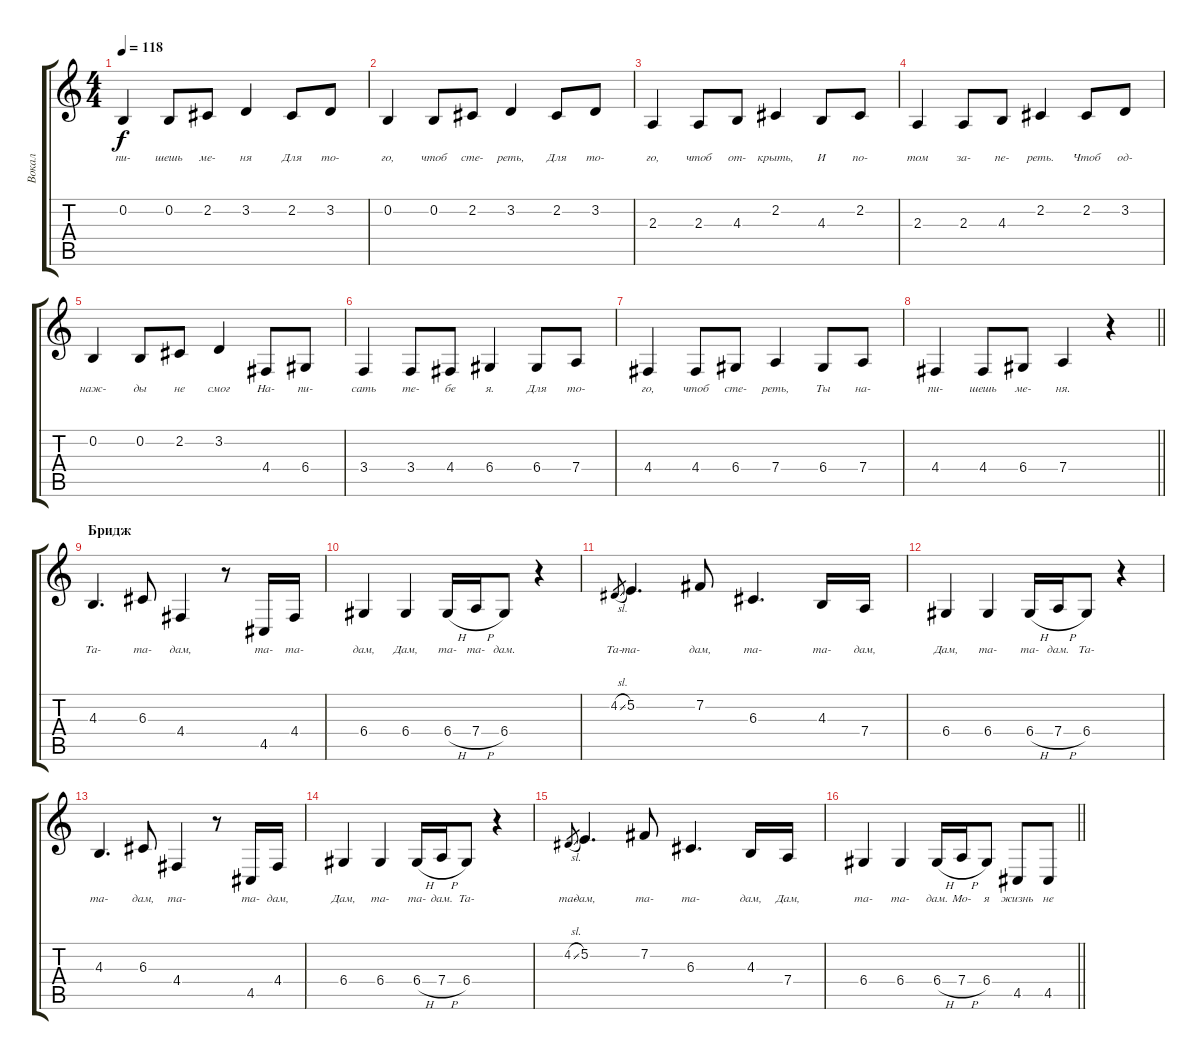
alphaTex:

\track ("Вокал" "Вокал") {instrument clarinet}
\staff {score tabs}
\tuning (E4 B3 G3 D3 A2 E2) {hide}
\ts (4 4)
\tempo 118
\clef g2
\ks c
0.2.4{lyrics (0 "пи-") lyrics (1 "") lyrics (2 "") lyrics (3 "") lyrics (4 "") dy f} 0.2.8{lyrics (0 "шешь") lyrics (1 "") lyrics (2 "") lyrics (3 "") lyrics (4 "")} 2.2.8{lyrics (0 "ме-") lyrics (1 "") lyrics (2 "") lyrics (3 "") lyrics (4 "")} 3.2.4{lyrics (0 "ня") lyrics (1 "") lyrics (2 "") lyrics (3 "") lyrics (4 "")} 2.2.8{lyrics (0 "Для") lyrics (1 "") lyrics (2 "") lyrics (3 "") lyrics (4 "")} 3.2.8{lyrics (0 "то-") lyrics (1 "") lyrics (2 "") lyrics (3 "") lyrics (4 "")} |
0.2.4{lyrics (0 "го,") lyrics (1 "") lyrics (2 "") lyrics (3 "") lyrics (4 "")} 0.2.8{lyrics (0 "чтоб") lyrics (1 "") lyrics (2 "") lyrics (3 "") lyrics (4 "")} 2.2.8{lyrics (0 "сте-") lyrics (1 "") lyrics (2 "") lyrics (3 "") lyrics (4 "")} 3.2.4{lyrics (0 "реть,") lyrics (1 "") lyrics (2 "") lyrics (3 "") lyrics (4 "")} 2.2.8{lyrics (0 "Для") lyrics (1 "") lyrics (2 "") lyrics (3 "") lyrics (4 "")} 3.2.8{lyrics (0 "то-") lyrics (1 "") lyrics (2 "") lyrics (3 "") lyrics (4 "")} |
2.3.4{lyrics (0 "го,") lyrics (1 "") lyrics (2 "") lyrics (3 "") lyrics (4 "")} 2.3.8{lyrics (0 "чтоб") lyrics (1 "") lyrics (2 "") lyrics (3 "") lyrics (4 "")} 4.3.8{lyrics (0 "от-") lyrics (1 "") lyrics (2 "") lyrics (3 "") lyrics (4 "")} 2.2.4{lyrics (0 "крыть,") lyrics (1 "") lyrics (2 "") lyrics (3 "") lyrics (4 "")} 4.3.8{lyrics (0 "И") lyrics (1 "") lyrics (2 "") lyrics (3 "") lyrics (4 "")} 2.2.8{lyrics (0 "по-") lyrics (1 "") lyrics (2 "") lyrics (3 "") lyrics (4 "")} |
2.3.4{lyrics (0 "том") lyrics (1 "") lyrics (2 "") lyrics (3 "") lyrics (4 "")} 2.3.8{lyrics (0 "за-") lyrics (1 "") lyrics (2 "") lyrics (3 "") lyrics (4 "")} 4.3.8{lyrics (0 "пе-") lyrics (1 "") lyrics (2 "") lyrics (3 "") lyrics (4 "")} 2.2.4{lyrics (0 "реть.") lyrics (1 "") lyrics (2 "") lyrics (3 "") lyrics (4 "")} 2.2.8{lyrics (0 "Чтоб") lyrics (1 "") lyrics (2 "") lyrics (3 "") lyrics (4 "")} 3.2.8{lyrics (0 "од-") lyrics (1 "") lyrics (2 "") lyrics (3 "") lyrics (4 "")} |
0.2.4{lyrics (0 "наж-") lyrics (1 "") lyrics (2 "") lyrics (3 "") lyrics (4 "")} 0.2.8{lyrics (0 "ды") lyrics (1 "") lyrics (2 "") lyrics (3 "") lyrics (4 "")} 2.2.8{lyrics (0 "не") lyrics (1 "") lyrics (2 "") lyrics (3 "") lyrics (4 "")} 3.2.4{lyrics (0 "смог") lyrics (1 "") lyrics (2 "") lyrics (3 "") lyrics (4 "")} 4.4.8{lyrics (0 "На-") lyrics (1 "") lyrics (2 "") lyrics (3 "") lyrics (4 "")} 6.4.8{lyrics (0 "пи-") lyrics (1 "") lyrics (2 "") lyrics (3 "") lyrics (4 "")} |
3.4.4{lyrics (0 "сать") lyrics (1 "") lyrics (2 "") lyrics (3 "") lyrics (4 "")} 3.4.8{lyrics (0 "те-") lyrics (1 "") lyrics (2 "") lyrics (3 "") lyrics (4 "")} 4.4.8{lyrics (0 "бе") lyrics (1 "") lyrics (2 "") lyrics (3 "") lyrics (4 "")} 6.4.4{lyrics (0 "я.") lyrics (1 "") lyrics (2 "") lyrics (3 "") lyrics (4 "")} 6.4.8{lyrics (0 "Для") lyrics (1 "") lyrics (2 "") lyrics (3 "") lyrics (4 "")} 7.4.8{lyrics (0 "то-") lyrics (1 "") lyrics (2 "") lyrics (3 "") lyrics (4 "")} |
4.4.4{lyrics (0 "го,") lyrics (1 "") lyrics (2 "") lyrics (3 "") lyrics (4 "")} 4.4.8{lyrics (0 "чтоб") lyrics (1 "") lyrics (2 "") lyrics (3 "") lyrics (4 "")} 6.4.8{lyrics (0 "сте-") lyrics (1 "") lyrics (2 "") lyrics (3 "") lyrics (4 "")} 7.4.4{lyrics (0 "реть,") lyrics (1 "") lyrics (2 "") lyrics (3 "") lyrics (4 "")} 6.4.8{lyrics (0 "Ты") lyrics (1 "") lyrics (2 "") lyrics (3 "") lyrics (4 "")} 7.4.8{lyrics (0 "на-") lyrics (1 "") lyrics (2 "") lyrics (3 "") lyrics (4 "")} |
\barLineRight lightlight
4.4.4{lyrics (0 "пи-") lyrics (1 "") lyrics (2 "") lyrics (3 "") lyrics (4 "")} 4.4.8{lyrics (0 "шешь") lyrics (1 "") lyrics (2 "") lyrics (3 "") lyrics (4 "")} 6.4.8{lyrics (0 "ме-") lyrics (1 "") lyrics (2 "") lyrics (3 "") lyrics (4 "")} 7.4.4{lyrics (0 "ня.") lyrics (1 "") lyrics (2 "") lyrics (3 "") lyrics (4 "")} r.4 |
\section ("" "Бридж")
4.3.4{d lyrics (0 "Та-") lyrics (1 "") lyrics (2 "") lyrics (3 "") lyrics (4 "")} 6.3.8{lyrics (0 "та-") lyrics (1 "") lyrics (2 "") lyrics (3 "") lyrics (4 "")} 4.4.4{lyrics (0 "дам,") lyrics (1 "") lyrics (2 "") lyrics (3 "") lyrics (4 "")} r.8 4.5.16{lyrics (0 "та-") lyrics (1 "") lyrics (2 "") lyrics (3 "") lyrics (4 "")} 4.4.16{lyrics (0 "та-") lyrics (1 "") lyrics (2 "") lyrics (3 "") lyrics (4 "")} |
6.4.4{lyrics (0 "дам,") lyrics (1 "") lyrics (2 "") lyrics (3 "") lyrics (4 "")} 6.4.4{lyrics (0 "Дам,") lyrics (1 "") lyrics (2 "") lyrics (3 "") lyrics (4 "")} 6.4{h}.16{lyrics (0 "та-") lyrics (1 "") lyrics (2 "") lyrics (3 "") lyrics (4 "")} 7.4{h}.16{lyrics (0 "та-") lyrics (1 "") lyrics (2 "") lyrics (3 "") lyrics (4 "")} 6.4.8{lyrics (0 "дам.") lyrics (1 "") lyrics (2 "") lyrics (3 "") lyrics (4 "")} r.4 |
4.2{sl}.8{lyrics (0 "Та-") lyrics (1 "") lyrics (2 "") lyrics (3 "") lyrics (4 "") gr} 5.2.4{d lyrics (0 "та-") lyrics (1 "") lyrics (2 "") lyrics (3 "") lyrics (4 "")} 7.2.8{lyrics (0 "дам,") lyrics (1 "") lyrics (2 "") lyrics (3 "") lyrics (4 "")} 6.3.4{d lyrics (0 "та-") lyrics (1 "") lyrics (2 "") lyrics (3 "") lyrics (4 "")} 4.3.16{lyrics (0 "та-") lyrics (1 "") lyrics (2 "") lyrics (3 "") lyrics (4 "")} 7.4.16{lyrics (0 "дам,") lyrics (1 "") lyrics (2 "") lyrics (3 "") lyrics (4 "")} |
6.4.4{lyrics (0 "Дам,") lyrics (1 "") lyrics (2 "") lyrics (3 "") lyrics (4 "")} 6.4.4{lyrics (0 "та-") lyrics (1 "") lyrics (2 "") lyrics (3 "") lyrics (4 "")} 6.4{h}.16{lyrics (0 "та-") lyrics (1 "") lyrics (2 "") lyrics (3 "") lyrics (4 "")} 7.4{h}.16{lyrics (0 "дам.") lyrics (1 "") lyrics (2 "") lyrics (3 "") lyrics (4 "")} 6.4.8{lyrics (0 "Та-") lyrics (1 "") lyrics (2 "") lyrics (3 "") lyrics (4 "")} r.4 |
4.3.4{d lyrics (0 "та-") lyrics (1 "") lyrics (2 "") lyrics (3 "") lyrics (4 "")} 6.3.8{lyrics (0 "дам,") lyrics (1 "") lyrics (2 "") lyrics (3 "") lyrics (4 "")} 4.4.4{lyrics (0 "та-") lyrics (1 "") lyrics (2 "") lyrics (3 "") lyrics (4 "")} r.8 4.5.16{lyrics (0 "та-") lyrics (1 "") lyrics (2 "") lyrics (3 "") lyrics (4 "")} 4.4.16{lyrics (0 "дам,") lyrics (1 "") lyrics (2 "") lyrics (3 "") lyrics (4 "")} |
6.4.4{lyrics (0 "Дам,") lyrics (1 "") lyrics (2 "") lyrics (3 "") lyrics (4 "")} 6.4.4{lyrics (0 "та-") lyrics (1 "") lyrics (2 "") lyrics (3 "") lyrics (4 "")} 6.4{h}.16{lyrics (0 "та-") lyrics (1 "") lyrics (2 "") lyrics (3 "") lyrics (4 "")} 7.4{h}.16{lyrics (0 "дам.") lyrics (1 "") lyrics (2 "") lyrics (3 "") lyrics (4 "")} 6.4.8{lyrics (0 "Та-") lyrics (1 "") lyrics (2 "") lyrics (3 "") lyrics (4 "")} r.4 |
4.2{sl}.8{lyrics (0 "та-") lyrics (1 "") lyrics (2 "") lyrics (3 "") lyrics (4 "") gr} 5.2.4{d lyrics (0 "дам,") lyrics (1 "") lyrics (2 "") lyrics (3 "") lyrics (4 "")} 7.2.8{lyrics (0 "та-") lyrics (1 "") lyrics (2 "") lyrics (3 "") lyrics (4 "")} 6.3.4{d lyrics (0 "та-") lyrics (1 "") lyrics (2 "") lyrics (3 "") lyrics (4 "")} 4.3.16{lyrics (0 "дам,") lyrics (1 "") lyrics (2 "") lyrics (3 "") lyrics (4 "")} 7.4.16{lyrics (0 "Дам,") lyrics (1 "") lyrics (2 "") lyrics (3 "") lyrics (4 "")} |
\barLineRight lightlight
6.4.4{lyrics (0 "та-") lyrics (1 "") lyrics (2 "") lyrics (3 "") lyrics (4 "")} 6.4.4{lyrics (0 "та-") lyrics (1 "") lyrics (2 "") lyrics (3 "") lyrics (4 "")} 6.4{h}.16{lyrics (0 "дам.") lyrics (1 "") lyrics (2 "") lyrics (3 "") lyrics (4 "")} 7.4{h}.16{lyrics (0 "Мо-") lyrics (1 "") lyrics (2 "") lyrics (3 "") lyrics (4 "")} 6.4.8{lyrics (0 "я") lyrics (1 "") lyrics (2 "") lyrics (3 "") lyrics (4 "")} 4.5.8{lyrics (0 "жизнь") lyrics (1 "") lyrics (2 "") lyrics (3 "") lyrics (4 "")} 4.5.8{lyrics (0 "не") lyrics (1 "") lyrics (2 "") lyrics (3 "") lyrics (4 "")}
